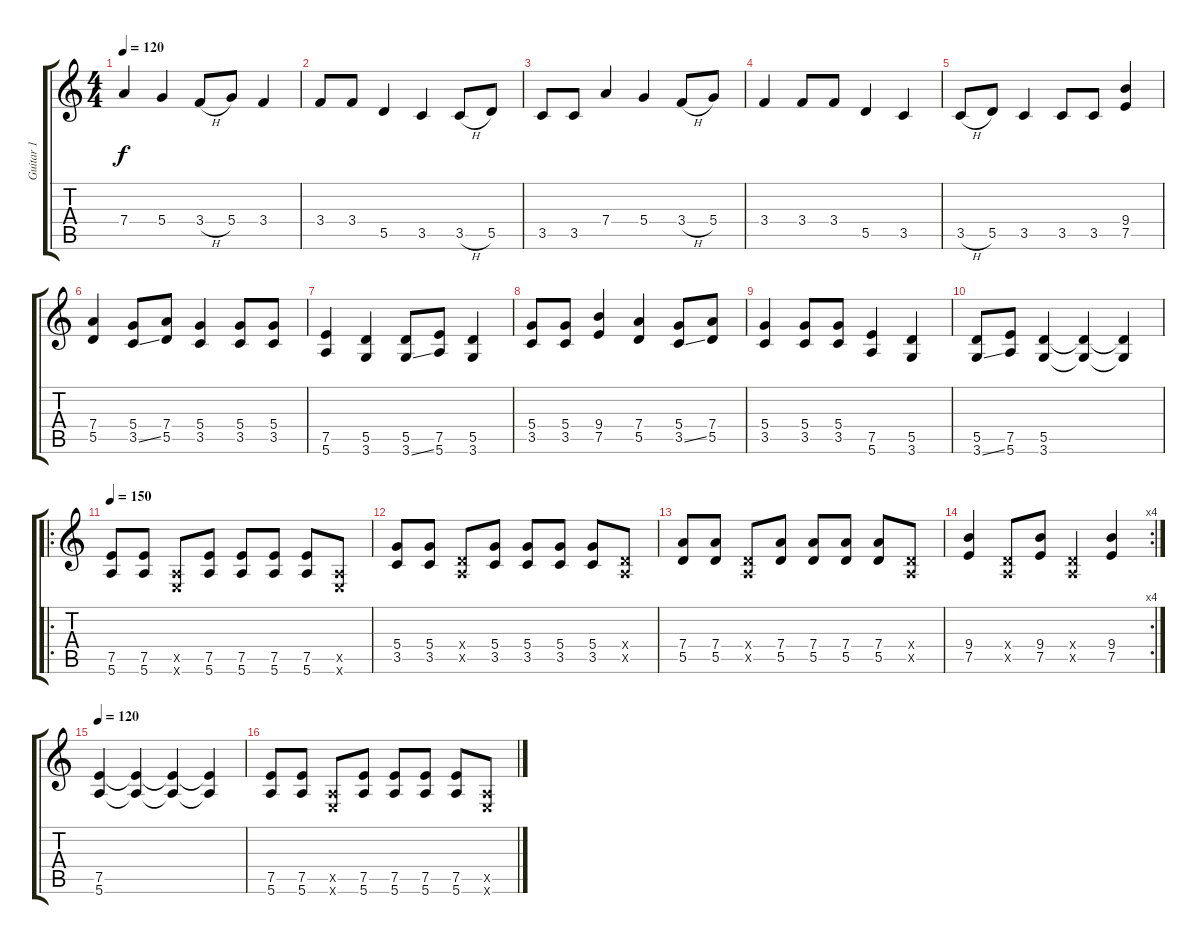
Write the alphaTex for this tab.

\track ("Guitar 1" "Guitar 1") {instrument overdrivenguitar}
\staff {score tabs}
\tuning (E4 B3 G3 D3 A2 E2) {hide}
\ts (4 4)
\tempo 120
\clef g2
\ks c
7.4.4{dy f instrument overdrivenguitar} 5.4.4 3.4{h}.8 5.4.8 3.4.4 |
3.4.8 3.4.8 5.5.4 3.5.4 3.5{h}.8 5.5.8 |
3.5.8 3.5.8 7.4.4 5.4.4 3.4{h}.8 5.4.8 |
3.4.4 3.4.8 3.4.8 5.5.4 3.5.4 |
3.5{h}.8 5.5.8 3.5.4 3.5.8 3.5.8 (9.4 7.5).4 |
(7.4 5.5).4 (5.4 3.5{ss}).8 (7.4 5.5).8 (5.4 3.5).4 (5.4 3.5).8 (5.4 3.5).8 |
(7.5 5.6).4 (5.5 3.6).4 (5.5 3.6{ss}).8 (7.5 5.6).8 (5.5 3.6).4 |
(5.4 3.5).8 (5.4 3.5).8 (9.4 7.5).4 (7.4 5.5).4 (5.4 3.5{ss}).8 (7.4 5.5).8 |
(5.4 3.5).4 (5.4 3.5).8 (5.4 3.5).8 (7.5 5.6).4 (5.5 3.6).4 |
(5.5 3.6{ss}).8 (7.5 5.6).8 (5.5 3.6).4 (5.5{t} 3.6{t}).4 (5.5{t} 3.6{t}).4 |
\ro
\tempo 150
(7.5 5.6).8 (7.5 5.6).8 (0.5{x} 0.6{x}).8 (7.5 5.6).8 (7.5 5.6).8 (7.5 5.6).8 (7.5 5.6).8 (0.5{x} 0.6{x}).8 |
(5.4 3.5).8 (5.4 3.5).8 (0.4{x} 0.5{x}).8 (5.4 3.5).8 (5.4 3.5).8 (5.4 3.5).8 (5.4 3.5).8 (0.4{x} 0.5{x}).8 |
(7.4 5.5).8 (7.4 5.5).8 (0.4{x} 0.5{x}).8 (7.4 5.5).8 (7.4 5.5).8 (7.4 5.5).8 (7.4 5.5).8 (0.4{x} 0.5{x}).8 |
\rc 4
(9.4 7.5).4 (0.4{x} 0.5{x}).8 (9.4 7.5).8 (0.4{x} 0.5{x}).4 (9.4 7.5).4 |
\tempo 120
(7.5 5.6).4 (7.5{t} 5.6{t}).4 (7.5{t} 5.6{t}).4 (7.5{t} 5.6{t}).4 |
(7.5 5.6).8 (7.5 5.6).8 (0.5{x} 0.6{x}).8 (7.5 5.6).8 (7.5 5.6).8 (7.5 5.6).8 (7.5 5.6).8 (0.5{x} 0.6{x}).8
